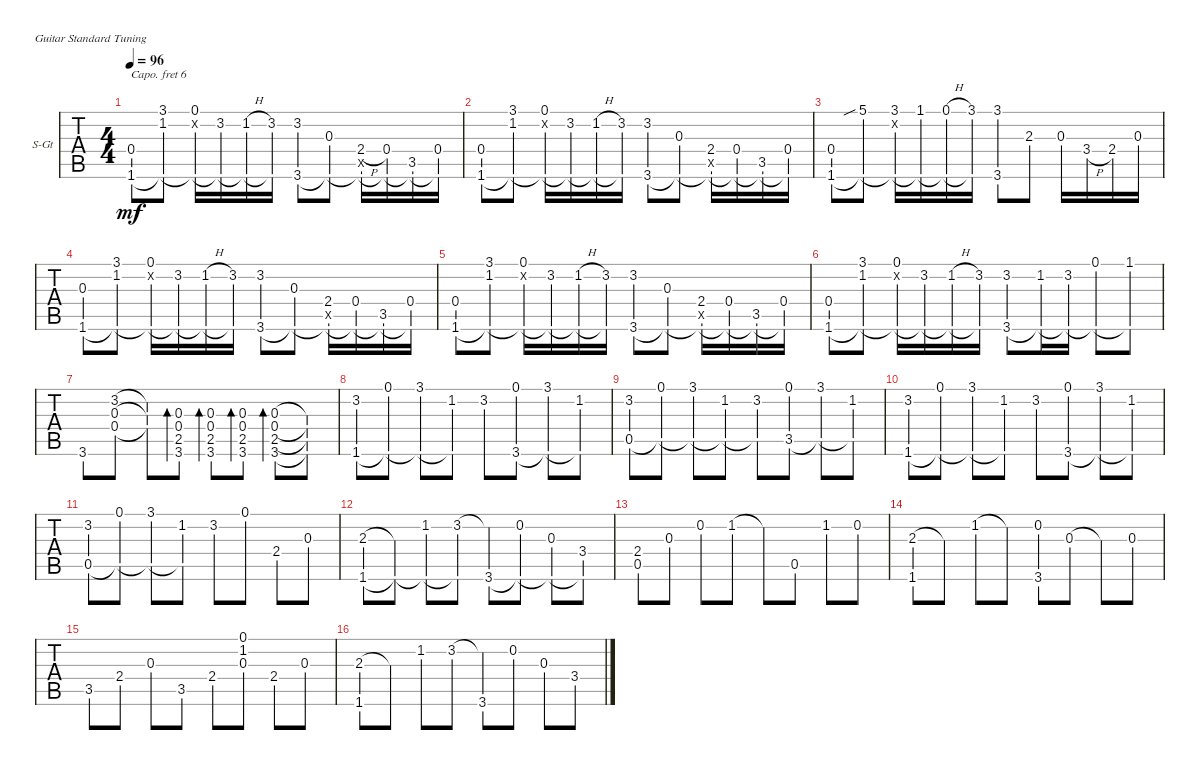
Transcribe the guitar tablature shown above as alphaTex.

\defaultSystemsLayout 4
\bracketExtendMode groupsimilarinstruments
\firstSystemTrackNameOrientation horizontal
\otherSystemsTrackNameOrientation horizontal
\track ("Steel Guitar" "S-Gt") {instrument acousticguitarsteel}
\staff {tabs}
\capo 6
\tuning (E4 B3 G3 D3 A2 E2)
\ts (4 4)
\tempo 96
\clef g2
\ks c
(0.4 1.6).8{dy mf} (3.1 1.6{t} 1.2).8 (0.1 1.6{t} 0.2{x}).16 (3.2 1.6{t}).16 (1.2{h} 1.6{t}).16 (3.2 1.6{t}).16 (3.2 3.6).8 (0.3 3.6{t}).8 (2.4{h} 3.6{t} 0.5{x}).16 (0.4 3.6{t}).16 (3.5 3.6{t}).16 (0.4 3.6{t}).16 |
(0.4 1.6).8 (3.1 1.6{t} 1.2).8 (0.1 1.6{t} 0.2{x}).16 (3.2 1.6{t}).16 (1.2{h} 1.6{t}).16 (3.2 1.6{t}).16 (3.2 3.6).8 (0.3 3.6{t}).8 (2.4 3.6{t} 0.5{x}).16 (0.4 3.6{t}).16 (3.5 3.6{t}).16 (0.4 3.6{t}).16 |
(0.4 1.6).8 (5.1{sib} 1.6{t}).8 (3.1 1.6{t} 0.2{x}).16 (1.1 1.6{t}).16 (0.1{h} 1.6{t}).16 (3.1 1.6{t}).16 (3.1 3.6).8 2.3.8 0.3.16 3.4{h}.16 2.4.16 0.3.16 |
(1.6 0.3).8 (3.1 1.6{t} 1.2).8 (0.1 1.6{t} 0.2{x}).16 (3.2 1.6{t}).16 (1.2{h} 1.6{t}).16 (3.2 1.6{t}).16 (3.2 3.6).8 (0.3 3.6{t}).8 (2.4 3.6{t} 0.5{x}).16 (0.4 3.6{t}).16 (3.5 3.6{t}).16 (0.4 3.6{t}).16 |
(0.4 1.6).8 (3.1 1.6{t} 1.2).8 (0.1 1.6{t} 0.2{x}).16 (3.2 1.6{t}).16 (1.2{h} 1.6{t}).16 (3.2 1.6{t}).16 (3.2 3.6).8 (0.3 3.6{t}).8 (2.4 3.6{t} 0.5{x}).16 (0.4 3.6{t}).16 (3.5 3.6{t}).16 (0.4 3.6{t}).16 |
(0.4 1.6).8 (3.1 1.6{t} 1.2).8 (0.1 1.6{t} 0.2{x}).16 (3.2 1.6{t}).16 (1.2{h} 1.6{t}).16 (3.2 1.6{t}).16 (3.2 3.6).8 (3.6{t} 1.2).16 (3.6{t} 3.2).16 (3.6{t} 0.1).8 (3.6{t} 1.1).8 |
3.6.8 (3.2 0.3 0.4).8 (3.2{t} 0.3{t} 0.4{t}).8 (3.6 2.5 0.4 0.3).8{bd 30} (3.6 2.5 0.4 0.3).8{bd 30} (3.6 2.5 0.4 0.3).8{bd 30} (3.6 2.5 0.4 0.3).8{bd 30} (3.6{t} 2.5{t} 0.4{t} 0.3{t}).8 |
(3.2 1.6).8 (0.1 1.6{t}).8 (3.1 1.6{t}).8 (1.2 1.6{t}).8 3.2.8 (0.1 3.6).8 (3.1 3.6{t}).8 (1.2 3.6{t}).8 |
(3.2 0.5).8 (0.1 0.5{t}).8 (3.1 0.5{t}).8 (1.2 0.5{t}).8 (3.2 0.5{t}).8 (0.1 3.5).8 (3.1 3.5{t}).8 (1.2 3.5{t}).8 |
(3.2 1.6).8 (0.1 1.6{t}).8 (3.1 1.6{t}).8 (1.2 1.6{t}).8 3.2.8 (0.1 3.6).8 (3.1 3.6{t}).8 (1.2 3.6{t}).8 |
(3.2 0.5).8 (0.1 0.5{t}).8 (3.1 0.5{t}).8 (1.2 0.5{t}).8 3.2.8 0.1.8 2.4.8 0.3.8 |
(1.6 2.3).8 (1.6{t} 2.3{t}).8 (1.2 1.6{t}).8 (3.2 1.6{t}).8 (3.2{t} 3.6).8 (0.2 3.6{t}).8 (0.3 3.6{t}).8 (3.4 3.6{t}).8 |
(0.5 2.4).8 0.3.8 0.2.8 1.2.8 1.2{t}.8 0.5.8 1.2.8 0.2.8 |
(2.3 1.6).8 2.3{t}.8 1.2.8 1.2{t}.8 (0.2 3.6).8 0.3.8 0.3{t}.8 0.3.8 |
3.5.8 2.4.8 0.3.8 3.5.8 2.4.8 (0.3 1.2 0.1).8 2.4.8 0.3.8 |
(1.6 2.3).8 2.3{t}.8 1.2.8 3.2.8 (3.2{t} 3.6).8 0.2.8 0.3.8 3.4.8
